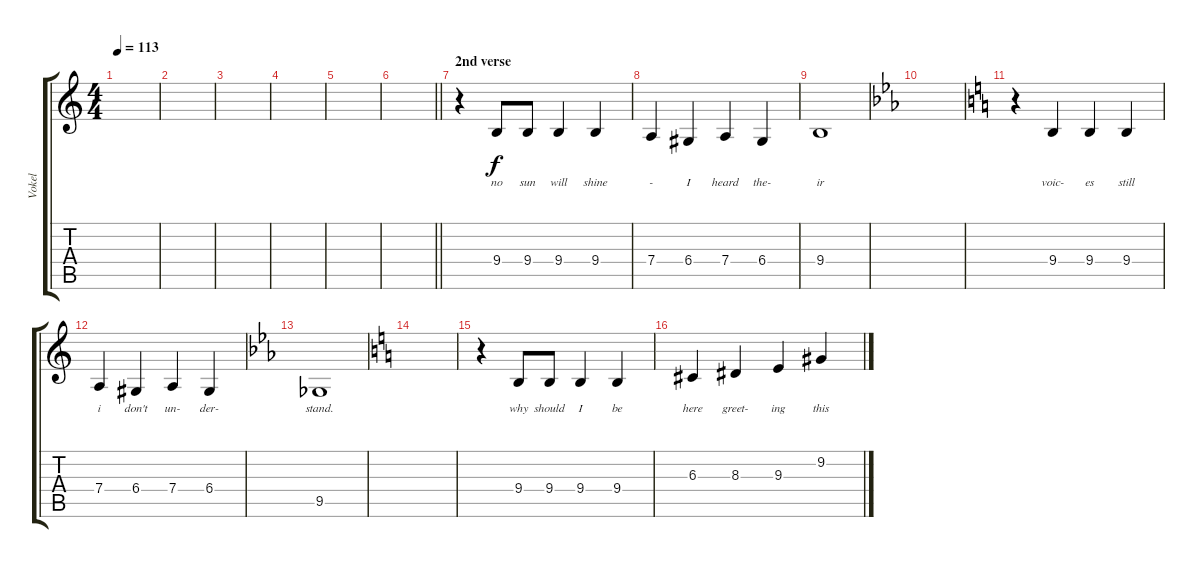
\track ("Vokel" "Vokel") {instrument lead1square}
\staff {score tabs}
\tuning (E4 B3 G3 D3 A2 E2) {hide}
\ts (4 4)
\tempo 113
\clef g2
\ks c
|
|
|
|
|
\barLineRight lightlight
|
\section ("" "2nd verse")
r.4 9.4.8{lyrics (0 "no") lyrics (1 "") lyrics (2 "") lyrics (3 "") lyrics (4 "")} 9.4.8{lyrics (0 "sun") lyrics (1 "") lyrics (2 "") lyrics (3 "") lyrics (4 "")} 9.4.4{lyrics (0 "will") lyrics (1 "") lyrics (2 "") lyrics (3 "") lyrics (4 "")} 9.4.4{lyrics (0 "shine") lyrics (1 "") lyrics (2 "") lyrics (3 "") lyrics (4 "")} |
7.4.4{lyrics (0 "-") lyrics (1 "") lyrics (2 "") lyrics (3 "") lyrics (4 "")} 6.4.4{lyrics (0 "I") lyrics (1 "") lyrics (2 "") lyrics (3 "") lyrics (4 "")} 7.4.4{lyrics (0 "heard") lyrics (1 "") lyrics (2 "") lyrics (3 "") lyrics (4 "")} 6.4.4{lyrics (0 "the-") lyrics (1 "") lyrics (2 "") lyrics (3 "") lyrics (4 "")} |
9.4.1{lyrics (0 "ir") lyrics (1 "") lyrics (2 "") lyrics (3 "") lyrics (4 "")} |
\ks eb
|
\ks c
r.4 9.4.4{lyrics (0 "voic-") lyrics (1 "") lyrics (2 "") lyrics (3 "") lyrics (4 "")} 9.4.4{lyrics (0 "es") lyrics (1 "") lyrics (2 "") lyrics (3 "") lyrics (4 "")} 9.4.4{lyrics (0 "still") lyrics (1 "") lyrics (2 "") lyrics (3 "") lyrics (4 "")} |
7.4.4{lyrics (0 "i") lyrics (1 "") lyrics (2 "") lyrics (3 "") lyrics (4 "")} 6.4.4{lyrics (0 "don't") lyrics (1 "") lyrics (2 "") lyrics (3 "") lyrics (4 "")} 7.4.4{lyrics (0 "un-") lyrics (1 "") lyrics (2 "") lyrics (3 "") lyrics (4 "")} 6.4.4{lyrics (0 "der-") lyrics (1 "") lyrics (2 "") lyrics (3 "") lyrics (4 "")} |
\ks eb
9.5.1{lyrics (0 "stand.") lyrics (1 "") lyrics (2 "") lyrics (3 "") lyrics (4 "")} |
\ks c
|
r.4 9.4.8{lyrics (0 "why") lyrics (1 "") lyrics (2 "") lyrics (3 "") lyrics (4 "")} 9.4.8{lyrics (0 "should") lyrics (1 "") lyrics (2 "") lyrics (3 "") lyrics (4 "")} 9.4.4{lyrics (0 "I") lyrics (1 "") lyrics (2 "") lyrics (3 "") lyrics (4 "")} 9.4.4{lyrics (0 "be") lyrics (1 "") lyrics (2 "") lyrics (3 "") lyrics (4 "")} |
6.3.4{lyrics (0 "here") lyrics (1 "") lyrics (2 "") lyrics (3 "") lyrics (4 "")} 8.3.4{lyrics (0 "greet-") lyrics (1 "") lyrics (2 "") lyrics (3 "") lyrics (4 "")} 9.3.4{lyrics (0 "ing") lyrics (1 "") lyrics (2 "") lyrics (3 "") lyrics (4 "")} 9.2.4{lyrics (0 "this") lyrics (1 "") lyrics (2 "") lyrics (3 "") lyrics (4 "")}
